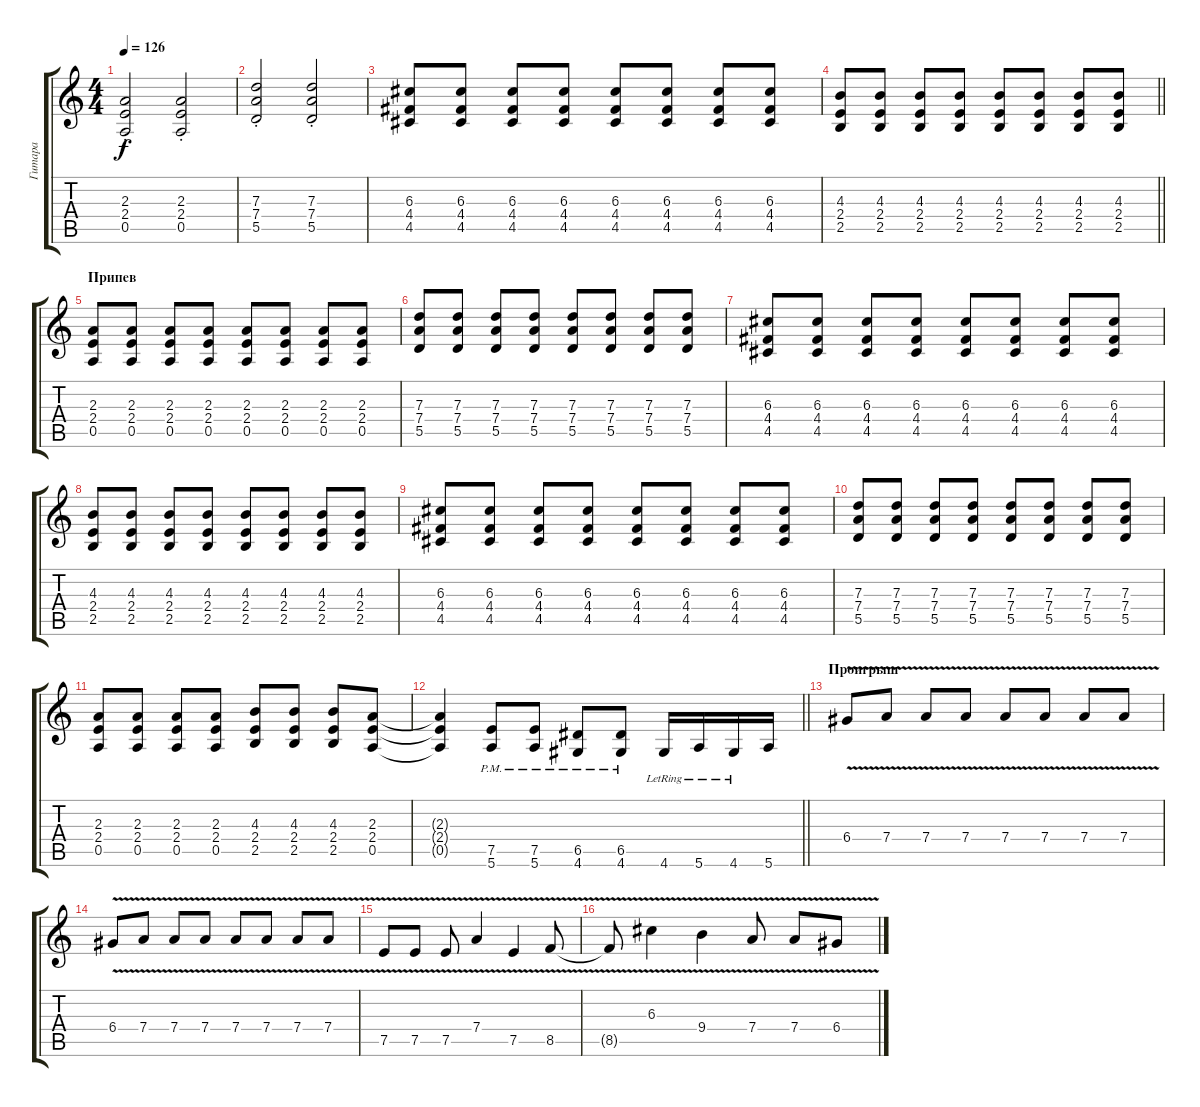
\track ("Гитара" "Гитара") {instrument distortionguitar}
\staff {score tabs}
\tuning (E4 B3 G3 D3 A2 E2) {hide}
\ts (4 4)
\tempo 126
\clef g2
\ks c
(2.3{st} 2.4{st} 0.5{st}).2{dy f} (2.3{st} 2.4{st} 0.5{st}).2 |
(7.3{st} 7.4{st} 5.5{st}).2 (7.3{st} 7.4{st} 5.5{st}).2 |
(6.3 4.4 4.5).8 (6.3 4.4 4.5).8 (6.3 4.4 4.5).8 (6.3 4.4 4.5).8 (6.3 4.4 4.5).8 (6.3 4.4 4.5).8 (6.3 4.4 4.5).8 (6.3 4.4 4.5).8 |
\barLineRight lightlight
(4.3 2.4 2.5).8 (4.3 2.4 2.5).8 (4.3 2.4 2.5).8 (4.3 2.4 2.5).8 (4.3 2.4 2.5).8 (4.3 2.4 2.5).8 (4.3 2.4 2.5).8 (4.3 2.4 2.5).8 |
\section ("" "Припев")
(2.3 2.4 0.5).8 (2.3 2.4 0.5).8 (2.3 2.4 0.5).8 (2.3 2.4 0.5).8 (2.3 2.4 0.5).8 (2.3 2.4 0.5).8 (2.3 2.4 0.5).8 (2.3 2.4 0.5).8 |
(7.3 7.4 5.5).8 (7.3 7.4 5.5).8 (7.3 7.4 5.5).8 (7.3 7.4 5.5).8 (7.3 7.4 5.5).8 (7.3 7.4 5.5).8 (7.3 7.4 5.5).8 (7.3 7.4 5.5).8 |
(6.3 4.4 4.5).8 (6.3 4.4 4.5).8 (6.3 4.4 4.5).8 (6.3 4.4 4.5).8 (6.3 4.4 4.5).8 (6.3 4.4 4.5).8 (6.3 4.4 4.5).8 (6.3 4.4 4.5).8 |
(4.3 2.4 2.5).8 (4.3 2.4 2.5).8 (4.3 2.4 2.5).8 (4.3 2.4 2.5).8 (4.3 2.4 2.5).8 (4.3 2.4 2.5).8 (4.3 2.4 2.5).8 (4.3 2.4 2.5).8 |
(6.3 4.4 4.5).8 (6.3 4.4 4.5).8 (6.3 4.4 4.5).8 (6.3 4.4 4.5).8 (6.3 4.4 4.5).8 (6.3 4.4 4.5).8 (6.3 4.4 4.5).8 (6.3 4.4 4.5).8 |
(7.3 7.4 5.5).8 (7.3 7.4 5.5).8 (7.3 7.4 5.5).8 (7.3 7.4 5.5).8 (7.3 7.4 5.5).8 (7.3 7.4 5.5).8 (7.3 7.4 5.5).8 (7.3 7.4 5.5).8 |
(2.3 2.4 0.5).8 (2.3 2.4 0.5).8 (2.3 2.4 0.5).8 (2.3 2.4 0.5).8 (4.3 2.4 2.5).8 (4.3 2.4 2.5).8 (4.3 2.4 2.5).8 (2.3 2.4 0.5).8 |
\barLineRight lightlight
(2.3{t} 2.4{t} 0.5{t}).4 (7.5{pm} 5.6{pm}).8 (7.5{pm} 5.6{pm}).8 (6.5{pm} 4.6{pm}).8 (6.5{pm} 4.6{pm}).8 4.6{lr}.16 5.6{lr}.16 4.6{lr}.16 5.6.16 |
\section ("" "Проигрыш")
6.4{v}.8 7.4{v}.8 7.4{v}.8 7.4{v}.8 7.4{v}.8 7.4{v}.8 7.4{v}.8 7.4{v}.8 |
6.4{v}.8 7.4{v}.8 7.4{v}.8 7.4{v}.8 7.4{v}.8 7.4{v}.8 7.4{v}.8 7.4{v}.8 |
7.5{v}.8 7.5{v}.8 7.5{v}.8 7.4{v}.4 7.5{v}.4 8.5{v}.8 |
8.5{t}.8 6.3{v}.4 9.4{v}.4 7.4{v}.8 7.4{v}.8 6.4{v}.8
